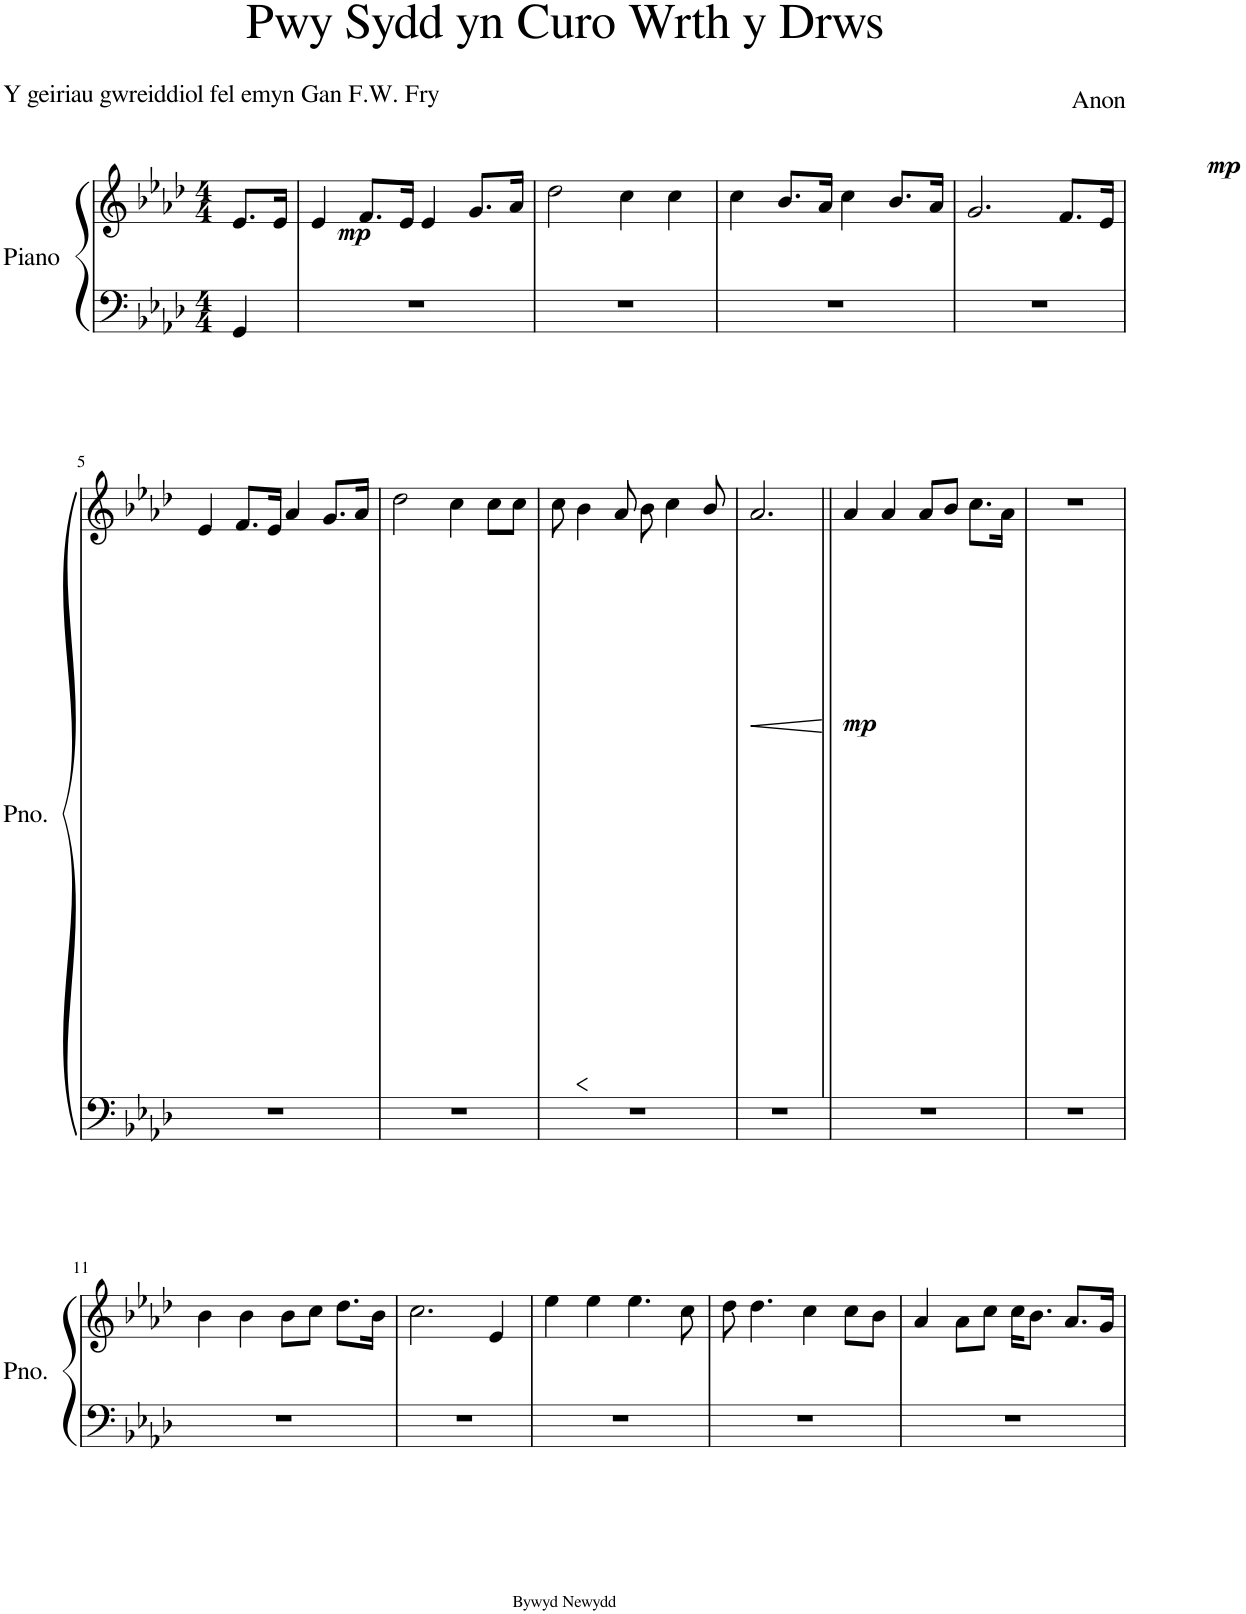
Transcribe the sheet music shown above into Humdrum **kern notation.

**kern	**kern	**dynam
*part1	*part1	*part1
*staff2	*staff1	*staff1/2
*I"Piano	*	*
*I'Pno.	*	*
*clefF4	*clefG2	*
*k[b-e-a-d-]	*k[b-e-a-d-]	*
*M4/4	*M4/4	*
=	=	=
!	!	!LO:DY:b
4GG/	8.e-/L	mp
.	16e-/Jk	.
=1	=1	=1
1r	4e-/	.
.	8.f/L	.
.	16e-/Jk	.
.	4e-/	.
.	8.g/L	.
.	16a-/Jk	.
=2	=2	=2
1r	2dd-\	.
.	4cc\	.
.	4cc\	.
=3	=3	=3
1r	4cc\	.
.	8.b-/L	.
.	16a-/Jk	.
.	4cc\	.
.	8.b-/L	.
.	16a-/Jk	.
=4	=4	=4
1r	2.g/	.
.	8.f/L	.
!	!	!LO:DY:b
.	16e-/Jk	mp
!!LO:LB:g=z
=5	=5	=5
1r	4e-/	.
.	8.f/L	.
.	16e-/Jk	.
.	4a-/	.
.	8.g/L	.
.	16a-/Jk	.
=6	=6	=6
1r	2dd-\	.
.	4cc\	.
.	8cc\L	.
.	8cc\J	.
=7	=7	=7
1r	8cc\	.
!	!	!LO:HP:b
.	4b-\	<
.	8a-/	[
.	8b-\	.
.	4cc\	.
.	8b-/	.
=8	=8	=8
!	!	!LO:HP:b
1r	2.a-/	<
.	4ryy	[
=9||	=9||	=9||
!	!	!LO:DY:b
1r	4a-/	mp
.	4a-/	.
.	8a-/L	.
.	8b-/J	.
.	8.cc\L	.
.	16a-\Jk	.
=10	=10	=10
1r	1r	.
!!LO:LB:g=z
=11	=11	=11
1r	4b-\	.
.	4b-\	.
.	8b-\L	.
.	8cc\J	.
.	8.dd-\L	.
.	16b-\Jk	.
=12	=12	=12
1r	2.cc\	.
.	4e-/	.
=13	=13	=13
1r	4ee-\	.
.	4ee-\	.
.	4.ee-\	.
.	8cc\	.
=14	=14	=14
1r	8dd-\	.
.	4.dd-\	.
.	4cc\	.
.	8cc\L	.
.	8b-\J	.
=15	=15	=15
1r	4a-/	.
.	8a-\L	.
.	8cc\J	.
.	16cc\KL	.
.	8.b-\J	.
.	8.a-/L	.
.	16g/Jk	.
=	=	=
*-	*-	*-
